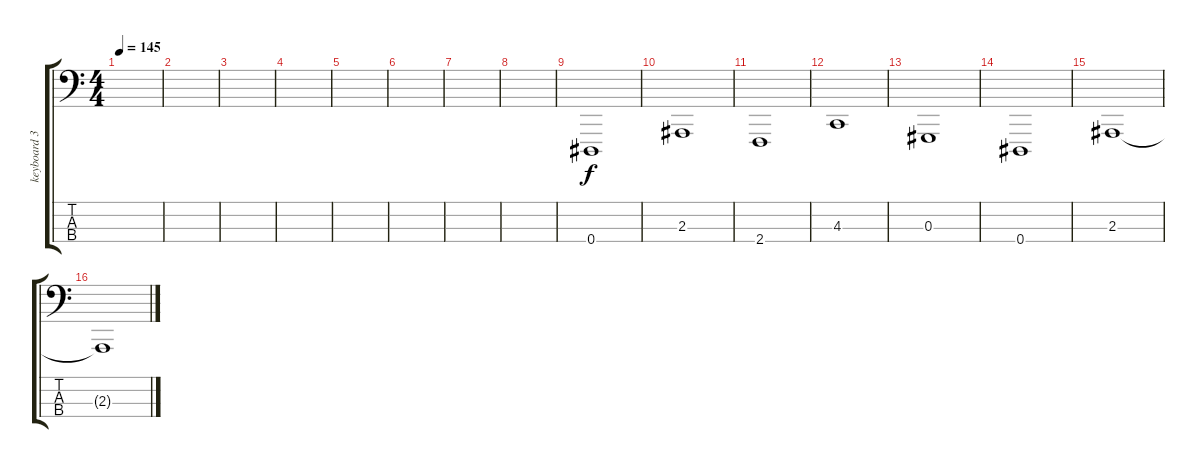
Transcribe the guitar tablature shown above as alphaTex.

\track ("keyboard 3" "keyboard 3") {instrument stringensemble1}
\staff {score tabs}
\tuning (Gb2 Db2 Ab1 Eb1) {hide}
\ts (4 4)
\tempo 145
\clef f4
\ks c
|
|
|
|
|
|
|
|
0.4.1 |
2.3.1 |
2.4.1 |
4.3.1 |
0.3.1 |
0.4.1 |
2.3.1 |
2.3{t}.1
